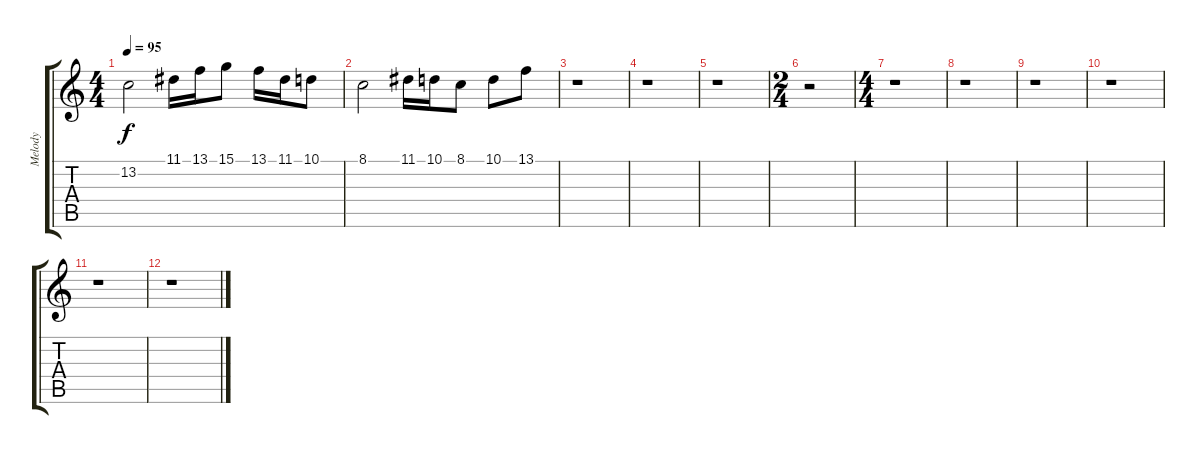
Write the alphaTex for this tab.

\track ("Melody" "Melody") {instrument stringensemble1}
\staff {score tabs}
\tuning (E4 B3 G3 D3 A2 E2) {hide}
\ts (4 4)
\tempo 95
\clef g2
\ks c
13.2.2{dy f} 11.1.16 13.1.16 15.1.8 13.1.16 11.1.16 10.1.8 |
8.1.2 11.1.16 10.1.16 8.1.8 10.1.8 13.1.8 |
r.1 |
r.1 |
r.1 |
\ts (2 4)
r.2 |
\ts (4 4)
r.1 |
r.1 |
r.1 |
r.1 |
r.1 |
r.1
